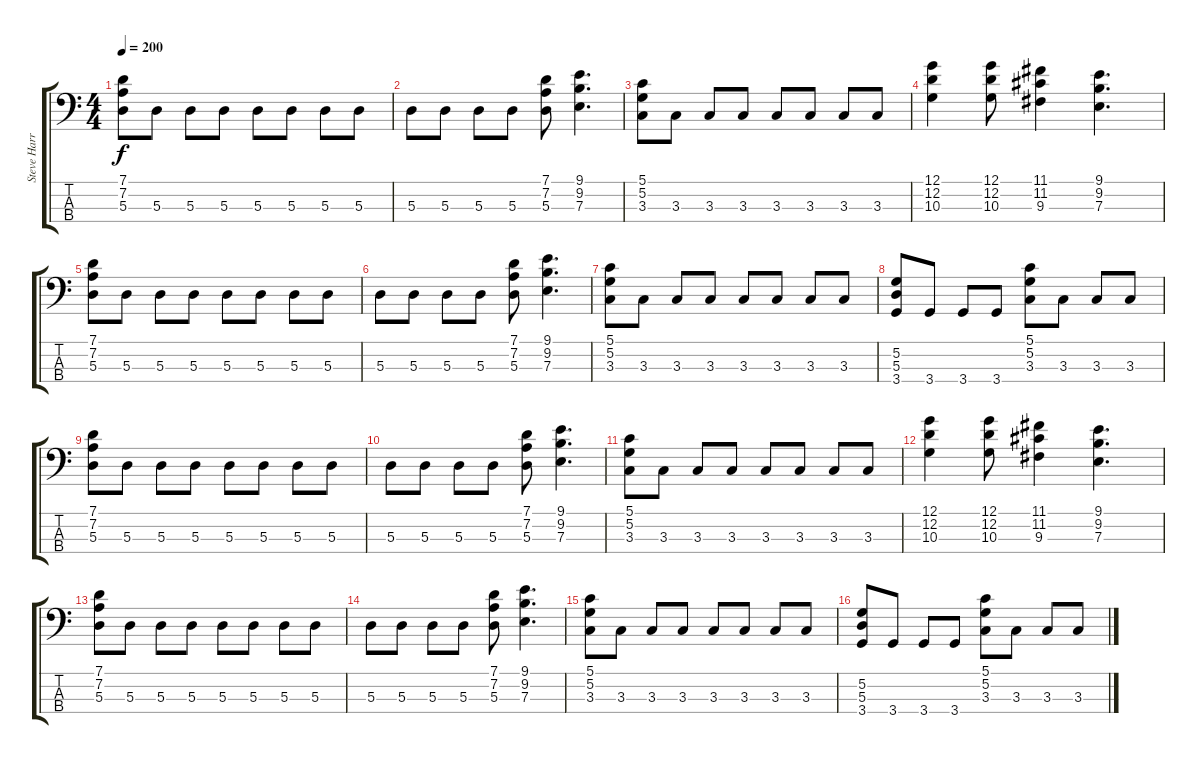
\track ("Steve Harris" "Steve Harr") {instrument slapbass2}
\staff {score tabs}
\tuning (G2 D2 A1 E1) {hide}
\ts (4 4)
\tempo 200
\clef f4
\ks c
(7.1 7.2 5.3).8{dy f} 5.3.8 5.3.8 5.3.8 5.3.8 5.3.8 5.3.8 5.3.8 |
5.3.8 5.3.8 5.3.8 5.3.8 (7.1 7.2 5.3).8 (9.1 9.2 7.3).4{d} |
(5.1 5.2 3.3).8 3.3.8 3.3.8 3.3.8 3.3.8 3.3.8 3.3.8 3.3.8 |
(12.1 12.2 10.3).4 (12.1 12.2 10.3).8 (11.1 11.2 9.3).4 (9.1 9.2 7.3).4{d} |
(7.1 7.2 5.3).8 5.3.8 5.3.8 5.3.8 5.3.8 5.3.8 5.3.8 5.3.8 |
5.3.8 5.3.8 5.3.8 5.3.8 (7.1 7.2 5.3).8 (9.1 9.2 7.3).4{d} |
(5.1 5.2 3.3).8 3.3.8 3.3.8 3.3.8 3.3.8 3.3.8 3.3.8 3.3.8 |
(5.2 5.3 3.4).8 3.4.8 3.4.8 3.4.8 (5.1 5.2 3.3).8 3.3.8 3.3.8 3.3.8 |
(7.1 7.2 5.3).8 5.3.8 5.3.8 5.3.8 5.3.8 5.3.8 5.3.8 5.3.8 |
5.3.8 5.3.8 5.3.8 5.3.8 (7.1 7.2 5.3).8 (9.1 9.2 7.3).4{d} |
(5.1 5.2 3.3).8 3.3.8 3.3.8 3.3.8 3.3.8 3.3.8 3.3.8 3.3.8 |
(12.1 12.2 10.3).4 (12.1 12.2 10.3).8 (11.1 11.2 9.3).4 (9.1 9.2 7.3).4{d} |
(7.1 7.2 5.3).8 5.3.8 5.3.8 5.3.8 5.3.8 5.3.8 5.3.8 5.3.8 |
5.3.8 5.3.8 5.3.8 5.3.8 (7.1 7.2 5.3).8 (9.1 9.2 7.3).4{d} |
(5.1 5.2 3.3).8 3.3.8 3.3.8 3.3.8 3.3.8 3.3.8 3.3.8 3.3.8 |
(5.2 5.3 3.4).8 3.4.8 3.4.8 3.4.8 (5.1 5.2 3.3).8 3.3.8 3.3.8 3.3.8
